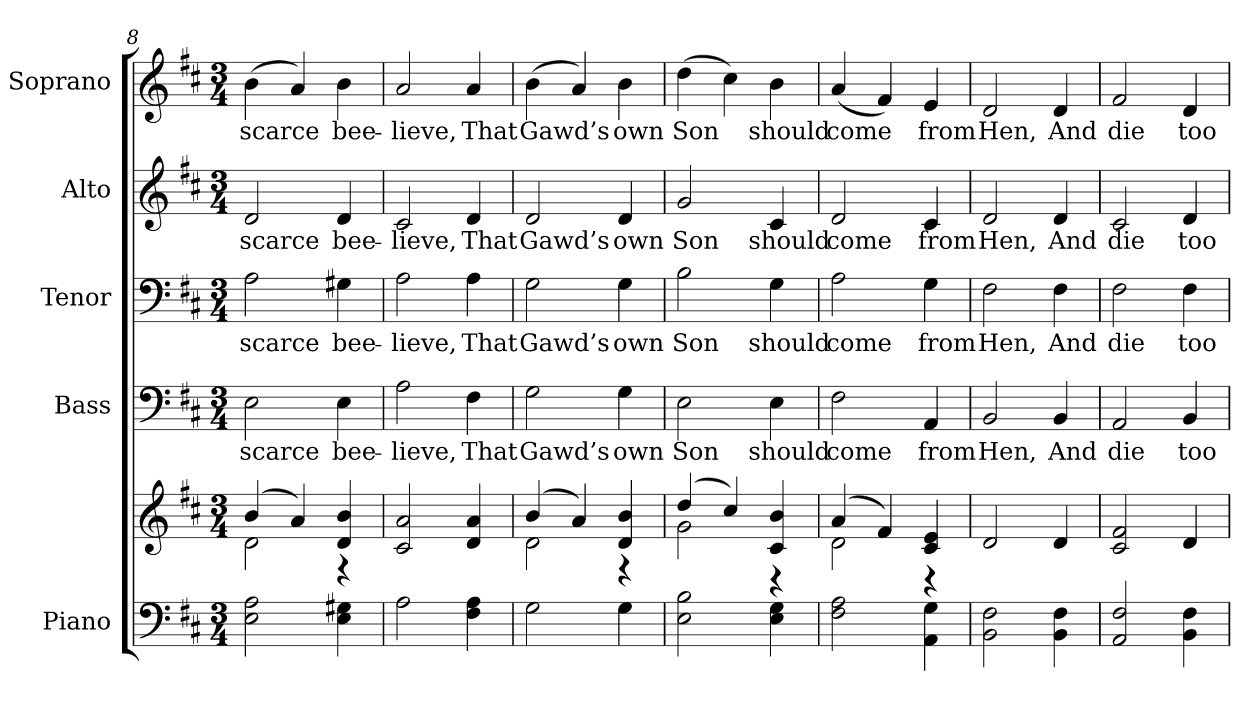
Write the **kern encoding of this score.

**kern	**kern	**kern	**text	**kern	**text	**kern	**text	**kern	**text
*part5	*part5	*part4	*part4	*part3	*part3	*part2	*part2	*part1	*part1
*staff6	*staff5	*staff4	*staff4	*staff3	*staff3	*staff2	*staff2	*staff1	*staff1
*I"Piano	*	*I"Bass	*	*I"Tenor	*	*I"Alto	*	*I"Soprano	*
*I'Pno.	*	*I'B.	*	*I'T.	*	*I'A.	*	*I'S.	*
!!LO:PB:g=z
*clefF4	*clefG2	*clefF4	*	*clefF4	*	*clefG2	*	*clefG2	*
*k[f#c#]	*k[f#c#]	*k[f#c#]	*	*k[f#c#]	*	*k[f#c#]	*	*k[f#c#]	*
*D:	*D:	*D:	*	*D:	*	*D:	*	*D:	*
*M3/4	*M3/4	*M3/4	*	*M3/4	*	*M3/4	*	*M3/4	*
=8	=8	=8	=8	=8	=8	=8	=8	=8	=8
*	*^	*	*	*	*	*	*	*	*
!	!	!	!	!LO:LY:b:color=#000000	!	!	!	!	!	!
!	!	!	!	!	!	!LO:LY:b:color=#000000	!	!	!	!
!	!	!	!	!	!	!	!	!LO:LY:b:color=#000000	!	!
!	!	!	!	!	!	!	!	!	!	!LO:LY:b:color=#000000
2Ei\ 2Ai	(4bi/	2di\	2Ei\	scarce	2Ai\	scarce	2di/	scarce	(4bi\	scarce
.	4ai/)	.	.	.	.	.	.	.	4ai/)	.
!	!	!	!	!LO:LY:b:color=#000000	!	!	!	!	!	!
!	!	!	!	!	!	!LO:LY:b:color=#000000	!	!	!	!
!	!	!	!	!	!	!	!	!LO:LY:b:color=#000000	!	!
!	!	!	!	!	!	!	!	!	!	!LO:LY:b:color=#000000
4Ei\ 4G#Xi	4di/ 4bi	4r	4Ei\	bee-	4G#Xi\	bee-	4di/	bee-	4bi\	bee-
*	*v	*v	*	*	*	*	*	*	*	*
=9	=9	=9	=9	=9	=9	=9	=9	=9	=9
*	*^	*	*	*	*	*	*	*	*
!	!	!	!	!LO:LY:b:color=#000000	!	!	!	!	!	!
*	*v	*v	*	*	*	*	*	*	*	*
*	*^	*	*	*	*	*	*	*	*
!	!	!	!	!	!	!LO:LY:b:color=#000000	!	!	!	!
*	*v	*v	*	*	*	*	*	*	*	*
*	*^	*	*	*	*	*	*	*	*
!	!	!	!	!	!	!	!	!LO:LY:b:color=#000000	!	!
*	*v	*v	*	*	*	*	*	*	*	*
*	*^	*	*	*	*	*	*	*	*
!	!	!	!	!	!	!	!	!	!	!LO:LY:b:color=#000000
*	*v	*v	*	*	*	*	*	*	*	*
2Ai\	2c#i/ 2ai	2Ai\	-lieve,	2Ai\	-lieve,	2c#i/	-lieve,	2ai/	-lieve,
!	!	!	!LO:LY:b:color=#000000	!	!	!	!	!	!
!	!	!	!	!	!LO:LY:b:color=#000000	!	!	!	!
!	!	!	!	!	!	!	!LO:LY:b:color=#000000	!	!
!	!	!	!	!	!	!	!	!	!LO:LY:b:color=#000000
4F#i\ 4Ai	4di/ 4ai	4F#i\	That	4Ai\	That	4di/	That	4ai/	That
!!LO:PB:g=z
=10	=10	=10	=10	=10	=10	=10	=10	=10	=10
*	*^	*	*	*	*	*	*	*	*
!	!	!	!	!LO:LY:b:color=#000000	!	!	!	!	!	!
!	!	!	!	!	!	!LO:LY:b:color=#000000	!	!	!	!
!	!	!	!	!	!	!	!	!LO:LY:b:color=#000000	!	!
!	!	!	!	!	!	!	!	!	!	!LO:LY:b:color=#000000
2Gi\	(4bi/	2di\	2Gi\	Gawd’s	2Gi\	Gawd’s	2di/	Gawd’s	(4bi\	Gawd’s
.	4ai/)	.	.	.	.	.	.	.	4ai/)	.
!	!	!	!	!LO:LY:b:color=#000000	!	!	!	!	!	!
!	!	!	!	!	!	!LO:LY:b:color=#000000	!	!	!	!
!	!	!	!	!	!	!	!	!LO:LY:b:color=#000000	!	!
!	!	!	!	!	!	!	!	!	!	!LO:LY:b:color=#000000
4Gi\	4di/ 4bi	4r	4Gi\	own	4Gi\	own	4di/	own	4bi\	own
=11	=11	=11	=11	=11	=11	=11	=11	=11	=11	=11
!	!	!	!	!LO:LY:b:color=#000000	!	!	!	!	!	!
!	!	!	!	!	!	!LO:LY:b:color=#000000	!	!	!	!
!	!	!	!	!	!	!	!	!LO:LY:b:color=#000000	!	!
!	!	!	!	!	!	!	!	!	!	!LO:LY:b:color=#000000
2Ei\ 2Bi	(4ddi/	2gi\	2Ei\	Son	2Bi\	Son	2gi/	Son	(4ddi\	Son
.	4cc#i/)	.	.	.	.	.	.	.	4cc#i\)	.
!	!	!	!	!LO:LY:b:color=#000000	!	!	!	!	!	!
!	!	!	!	!	!	!LO:LY:b:color=#000000	!	!	!	!
!	!	!	!	!	!	!	!	!LO:LY:b:color=#000000	!	!
!	!	!	!	!	!	!	!	!	!	!LO:LY:b:color=#000000
4Ei\ 4Gi	4c#i/ 4bi	4r	4Ei\	should	4Gi\	should	4c#i/	should	4bi\	should
!!LO:PB:g=z
=12	=12	=12	=12	=12	=12	=12	=12	=12	=12	=12
!	!	!	!	!LO:LY:b:color=#000000	!	!	!	!	!	!
!	!	!	!	!	!	!LO:LY:b:color=#000000	!	!	!	!
!	!	!	!	!	!	!	!	!LO:LY:b:color=#000000	!	!
!	!	!	!	!	!	!	!	!	!	!LO:LY:b:color=#000000
2F#i\ 2Ai	(4ai/	2di\	2F#i\	come	2Ai\	come	2di/	come	(4ai/	come
.	4f#i/)	.	.	.	.	.	.	.	4f#i/)	.
!	!	!	!	!LO:LY:b:color=#000000	!	!	!	!	!	!
!	!	!	!	!	!	!LO:LY:b:color=#000000	!	!	!	!
!	!	!	!	!	!	!	!	!LO:LY:b:color=#000000	!	!
!	!	!	!	!	!	!	!	!	!	!LO:LY:b:color=#000000
4AAi\ 4Gi	4c#i/ 4ei	4r	4AAi/	from	4Gi\	from	4c#i/	from	4ei/	from
*	*v	*v	*	*	*	*	*	*	*	*
=13	=13	=13	=13	=13	=13	=13	=13	=13	=13
*	*^	*	*	*	*	*	*	*	*
!	!	!	!	!LO:LY:b:color=#000000	!	!	!	!	!	!
*	*v	*v	*	*	*	*	*	*	*	*
*	*^	*	*	*	*	*	*	*	*
!	!	!	!	!	!	!LO:LY:b:color=#000000	!	!	!	!
*	*v	*v	*	*	*	*	*	*	*	*
*	*^	*	*	*	*	*	*	*	*
!	!	!	!	!	!	!	!	!LO:LY:b:color=#000000	!	!
*	*v	*v	*	*	*	*	*	*	*	*
*	*^	*	*	*	*	*	*	*	*
!	!	!	!	!	!	!	!	!	!	!LO:LY:b:color=#000000
*	*v	*v	*	*	*	*	*	*	*	*
2BBi\ 2F#i	2di/	2BBi/	Hen,	2F#i\	Hen,	2di/	Hen,	2di/	Hen,
!	!	!	!LO:LY:b:color=#000000	!	!	!	!	!	!
!	!	!	!	!	!LO:LY:b:color=#000000	!	!	!	!
!	!	!	!	!	!	!	!LO:LY:b:color=#000000	!	!
!	!	!	!	!	!	!	!	!	!LO:LY:b:color=#000000
4BBi\ 4F#i	4di/	4BBi/	And	4F#i\	And	4di/	And	4di/	And
!!LO:PB:g=z
=14	=14	=14	=14	=14	=14	=14	=14	=14	=14
!	!	!	!LO:LY:b:color=#000000	!	!	!	!	!	!
!	!	!	!	!	!LO:LY:b:color=#000000	!	!	!	!
!	!	!	!	!	!	!	!LO:LY:b:color=#000000	!	!
!	!	!	!	!	!	!	!	!	!LO:LY:b:color=#000000
2AAi/ 2F#i	2c#i/ 2f#i	2AAi/	die	2F#i\	die	2c#i/	die	2f#i/	die
!	!	!	!LO:LY:b:color=#000000	!	!	!	!	!	!
!	!	!	!	!	!LO:LY:b:color=#000000	!	!	!	!
!	!	!	!	!	!	!	!LO:LY:b:color=#000000	!	!
!	!	!	!	!	!	!	!	!	!LO:LY:b:color=#000000
4BBi\ 4F#i	4di/	4BBi/	too	4F#i\	too	4di/	too	4di/	too
=	=	=	=	=	=	=	=	=	=
*-	*-	*-	*-	*-	*-	*-	*-	*-	*-
